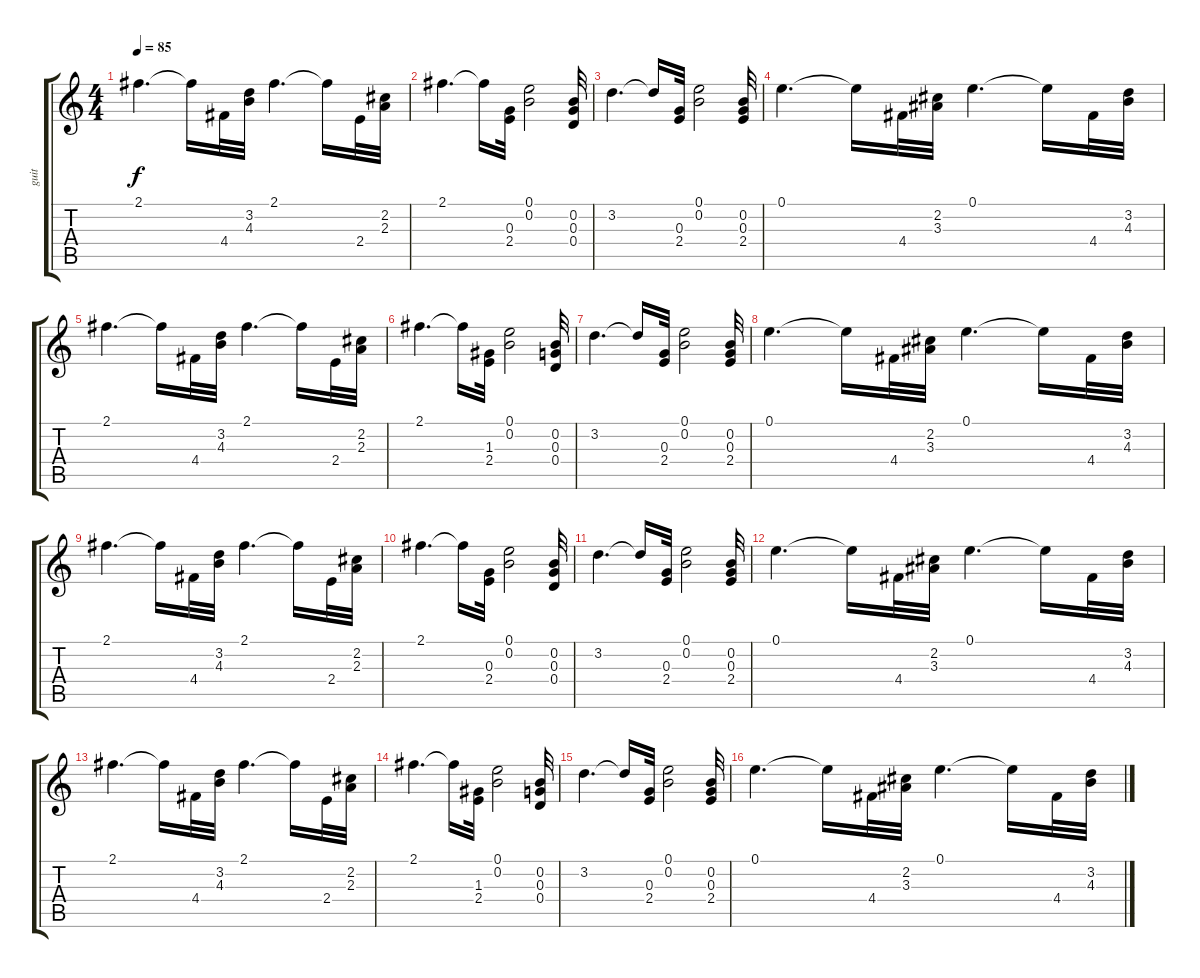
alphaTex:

\track ("guit" "guit") {instrument acousticguitarsteel}
\staff {score tabs}
\tuning (E4 B3 G3 D3 A2 E2) {hide}
\ts (4 4)
\tempo 85
\clef g2
\ks c
2.1.4{d dy f} 2.1{t}.16 4.4.32{volume 8 balance 16} (3.2 4.3).32 2.1.4{d} 2.1{t}.16 2.4.32{volume 10 balance 0} (2.2 2.3).32 |
2.1.4{d} 2.1{t}.16 (0.3 2.4).32{volume 8 balance 16} (0.1 0.2).2 (0.2 0.3 0.4).32{volume 10 balance 0} |
3.2.4{d} 3.2{t}.16 (0.3 2.4).32{volume 8 balance 16} (0.1 0.2).2 (0.2 0.3 2.4).32{volume 10 balance 0} |
0.1.4{d} 0.1{t}.16 4.4.32{volume 8 balance 16} (2.2 3.3).32 0.1.4{d} 0.1{t}.16 4.4.32{volume 10 balance 0} (3.2 4.3).32 |
2.1.4{d} 2.1{t}.16 4.4.32{volume 8 balance 16} (3.2 4.3).32 2.1.4{d} 2.1{t}.16 2.4.32{volume 10 balance 0} (2.2 2.3).32 |
2.1.4{d} 2.1{t}.16 (1.3 2.4).32{volume 8 balance 16} (0.1 0.2).2 (0.2 0.3 0.4).32{volume 10 balance 0} |
3.2.4{d} 3.2{t}.16 (0.3 2.4).32{volume 9 balance 16} (0.1 0.2).2 (0.2 0.3 2.4).32{volume 9 balance 0} |
0.1.4{d} 0.1{t}.16 4.4.32{volume 8 balance 16} (2.2 3.3).32 0.1.4{d} 0.1{t}.16 4.4.32{volume 8 balance 0} (3.2 4.3).32 |
2.1.4{d} 2.1{t}.16 4.4.32{volume 7 balance 16} (3.2 4.3).32 2.1.4{d} 2.1{t}.16 2.4.32{volume 7 balance 0} (2.2 2.3).32 |
2.1.4{d} 2.1{t}.16 (0.3 2.4).32{volume 6 balance 16} (0.1 0.2).2 (0.2 0.3 0.4).32{volume 6 balance 0} |
3.2.4{d} 3.2{t}.16 (0.3 2.4).32{volume 6 balance 16} (0.1 0.2).2 (0.2 0.3 2.4).32{volume 5 balance 0} |
0.1.4{d} 0.1{t}.16 4.4.32{volume 5 balance 16} (2.2 3.3).32 0.1.4{d} 0.1{t}.16 4.4.32{volume 4 balance 0} (3.2 4.3).32 |
2.1.4{d} 2.1{t}.16 4.4.32{volume 4 balance 16} (3.2 4.3).32 2.1.4{d} 2.1{t}.16 2.4.32{volume 3 balance 0} (2.2 2.3).32 |
2.1.4{d} 2.1{t}.16 (1.3 2.4).32{volume 3 balance 16} (0.1 0.2).2 (0.2 0.3 0.4).32{volume 2 balance 0} |
3.2.4{d} 3.2{t}.16 (0.3 2.4).32{volume 2 balance 16} (0.1 0.2).2 (0.2 0.3 2.4).32{volume 2 balance 0} |
0.1.4{d} 0.1{t}.16 4.4.32{volume 1 balance 16} (2.2 3.3).32 0.1.4{d} 0.1{t}.16 4.4.32{volume 1 balance 0} (3.2 4.3).32
